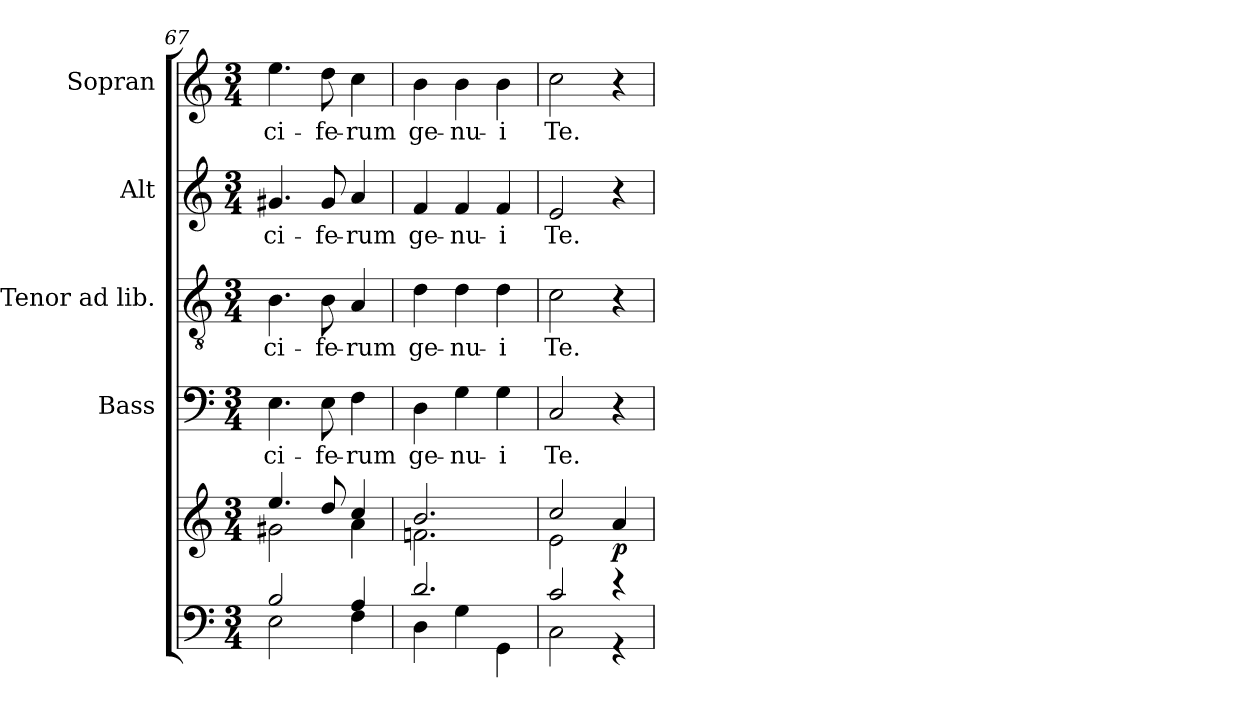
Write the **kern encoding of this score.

**kern	**kern	**dynam	**kern	**text	**kern	**text	**kern	**text	**kern	**text
*part5	*part5	*part5	*part4	*part4	*part3	*part3	*part2	*part2	*part1	*part1
*staff6	*staff5	*staff5/6	*staff4	*staff4	*staff3	*staff3	*staff2	*staff2	*staff1	*staff1
*	*	*	*I"Bass	*	*I"Tenor ad lib.	*	*I"Alt	*	*I"Sopran	*
*	*	*	*I'B.	*	*I'T.	*	*I'A.	*	*I'S.	*
*clefF4	*clefG2	*	*clefF4	*	*clefGv2	*	*clefG2	*	*clefG2	*
*k[]	*k[]	*	*k[]	*	*k[]	*	*k[]	*	*k[]	*
*C:	*C:	*	*C:	*	*C:	*	*C:	*	*C:	*
*M3/4	*M3/4	*	*M3/4	*	*M3/4	*	*M3/4	*	*M3/4	*
=67	=67	=67	=67	=67	=67	=67	=67	=67	=67	=67
*^	*^	*	*	*	*	*	*	*	*	*
!	!	!	!	!	!	!LO:LY:b	!	!LO:LY:b	!	!LO:LY:b	!	!LO:LY:b
2B/	2E\	4.ee/	2g#X\	.	4.E\	-ci-	4.B\	-ci-	4.g#X/	-ci-	4.ee\	-ci-
!	!	!	!	!	!	!LO:LY:b	!	!LO:LY:b	!	!LO:LY:b	!	!LO:LY:b
.	.	8dd/	.	.	8E\	-fe-	8B\	-fe-	8g#/	-fe-	8dd\	-fe-
!	!	!	!	!	!	!LO:LY:b	!	!LO:LY:b	!	!LO:LY:b	!	!LO:LY:b
4A/	4F\	4cc/	4a\	.	4F\	-rum	4A/	-rum	4a/	-rum	4cc\	-rum
!!LO:PB:g=z
=68	=68	=68	=68	=68	=68	=68	=68	=68	=68	=68	=68	=68
!	!	!	!	!	!	!LO:LY:b	!	!LO:LY:b	!	!LO:LY:b	!	!LO:LY:b
2.d/	4D\	2.b/	2.fn\	.	4D\	ge-	4d\	ge-	4f/	ge-	4b\	ge-
!	!	!	!	!	!	!LO:LY:b	!	!LO:LY:b	!	!LO:LY:b	!	!LO:LY:b
.	4G\	.	.	.	4G\	-nu-	4d\	-nu-	4f/	-nu-	4b\	-nu-
!	!	!	!	!	!	!LO:LY:b	!	!LO:LY:b	!	!LO:LY:b	!	!LO:LY:b
.	4GG\	.	.	.	4G\	-i	4d\	-i	4f/	-i	4b\	-i
=69	=69	=69	=69	=69	=69	=69	=69	=69	=69	=69	=69	=69
!	!	!	!	!	!	!LO:LY:b	!	!LO:LY:b	!	!LO:LY:b	!	!LO:LY:b
2c/	2C\	2cc/	2e\	.	2C/	Te.	2c\	Te.	2e/	Te.	2cc\	Te.
!	!	!	!	!LO:DY:b	!	!	!	!	!	!	!	!
4r	4r	4a/	4ryy	p	4r	.	4r	.	4r	.	4r	.
*v	*v	*	*	*	*	*	*	*	*	*	*	*
*	*v	*v	*	*	*	*	*	*	*	*	*
=	=	=	=	=	=	=	=	=	=	=
*-	*-	*-	*-	*-	*-	*-	*-	*-	*-	*-
